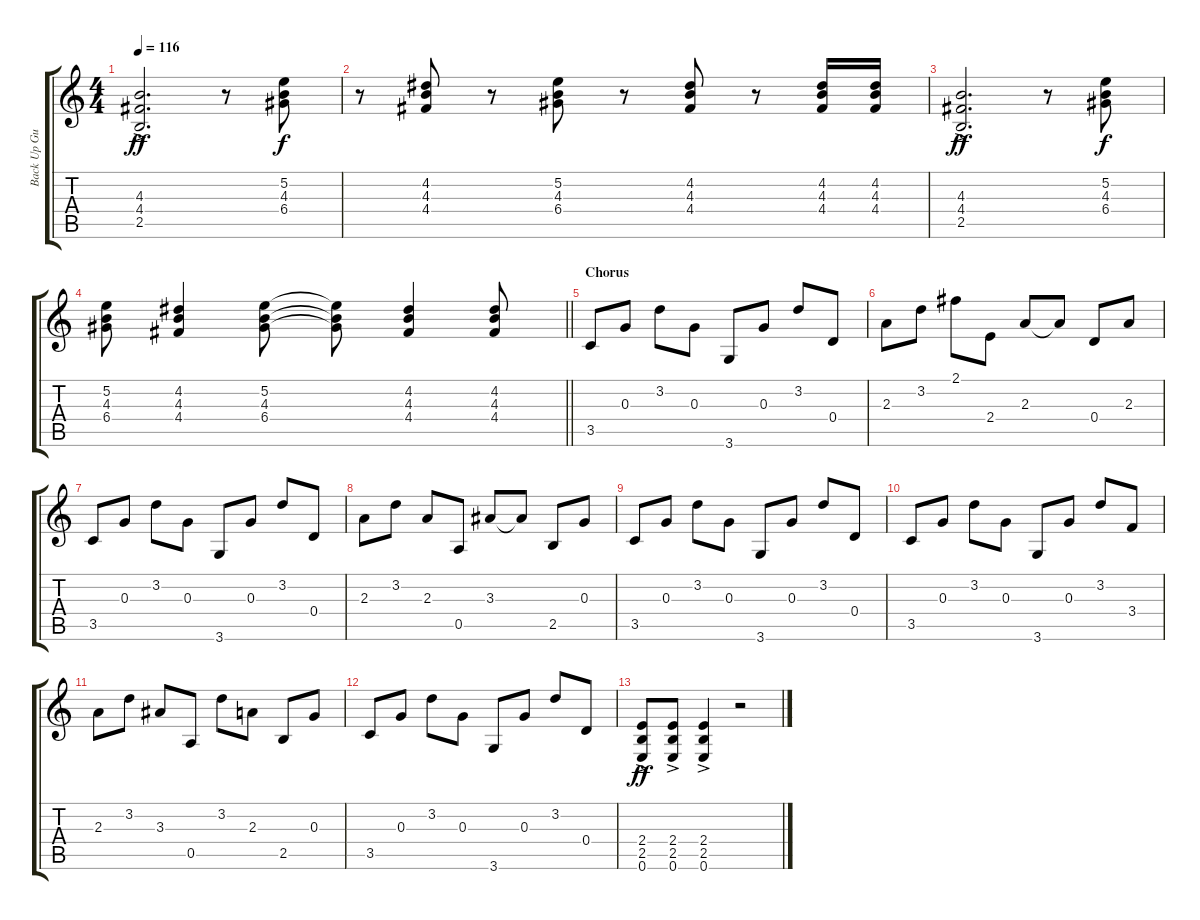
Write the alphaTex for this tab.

\track ("Back Up Guitar" "Back Up Gu") {instrument distortionguitar}
\staff {score tabs}
\tuning (E4 B3 G3 D3 A2 E2) {hide}
\ts (4 4)
\tempo 116
\clef g2
\ks c
(4.3{ac} 4.4 2.5).2{d dy ff} r.8 (5.2 4.3 6.4).8{dy f} |
r.8 (4.2 4.3 4.4).8 r.8 (5.2 4.3 6.4).8 r.8 (4.2 4.3 4.4).8 r.8 (4.2 4.3 4.4).16 (4.2 4.3 4.4).16 |
(4.3 4.4 2.5{ac}).2{d dy ff} r.8 (5.2 4.3 6.4).8{dy f} |
\barLineRight lightlight
(5.2 4.3 6.4).8 (4.2 4.3 4.4).4 (5.2 4.3 6.4).8 (5.2{t} 4.3{t} 6.4{t}).8 (4.2 4.3 4.4).4 (4.2 4.3 4.4).8 |
\section ("" "Chorus")
3.5.8 0.3.8 3.2.8 0.3.8 3.6.8 0.3.8 3.2.8 0.4.8 |
2.3.8 3.2.8 2.1.8 2.4.8 2.3.8 2.3{t}.8 0.4.8 2.3.8 |
3.5.8 0.3.8 3.2.8 0.3.8 3.6.8 0.3.8 3.2.8 0.4.8 |
2.3.8 3.2.8 2.3.8 0.5.8 3.3.8 3.3{t}.8 2.5.8 0.3.8 |
3.5.8 0.3.8 3.2.8 0.3.8 3.6.8 0.3.8 3.2.8 0.4.8 |
3.5.8 0.3.8 3.2.8 0.3.8 3.6.8 0.3.8 3.2.8 3.4.8 |
2.3.8 3.2.8 3.3.8 0.5.8 3.2.8 2.3.8 2.5.8 0.3.8 |
3.5.8 0.3.8 3.2.8 0.3.8 3.6.8 0.3.8 3.2.8 0.4.8 |
(2.4{ac} 2.5 0.6).8{dy ff} (2.4{ac} 2.5 0.6).8 (2.4{ac} 2.5 0.6).4 r.2
